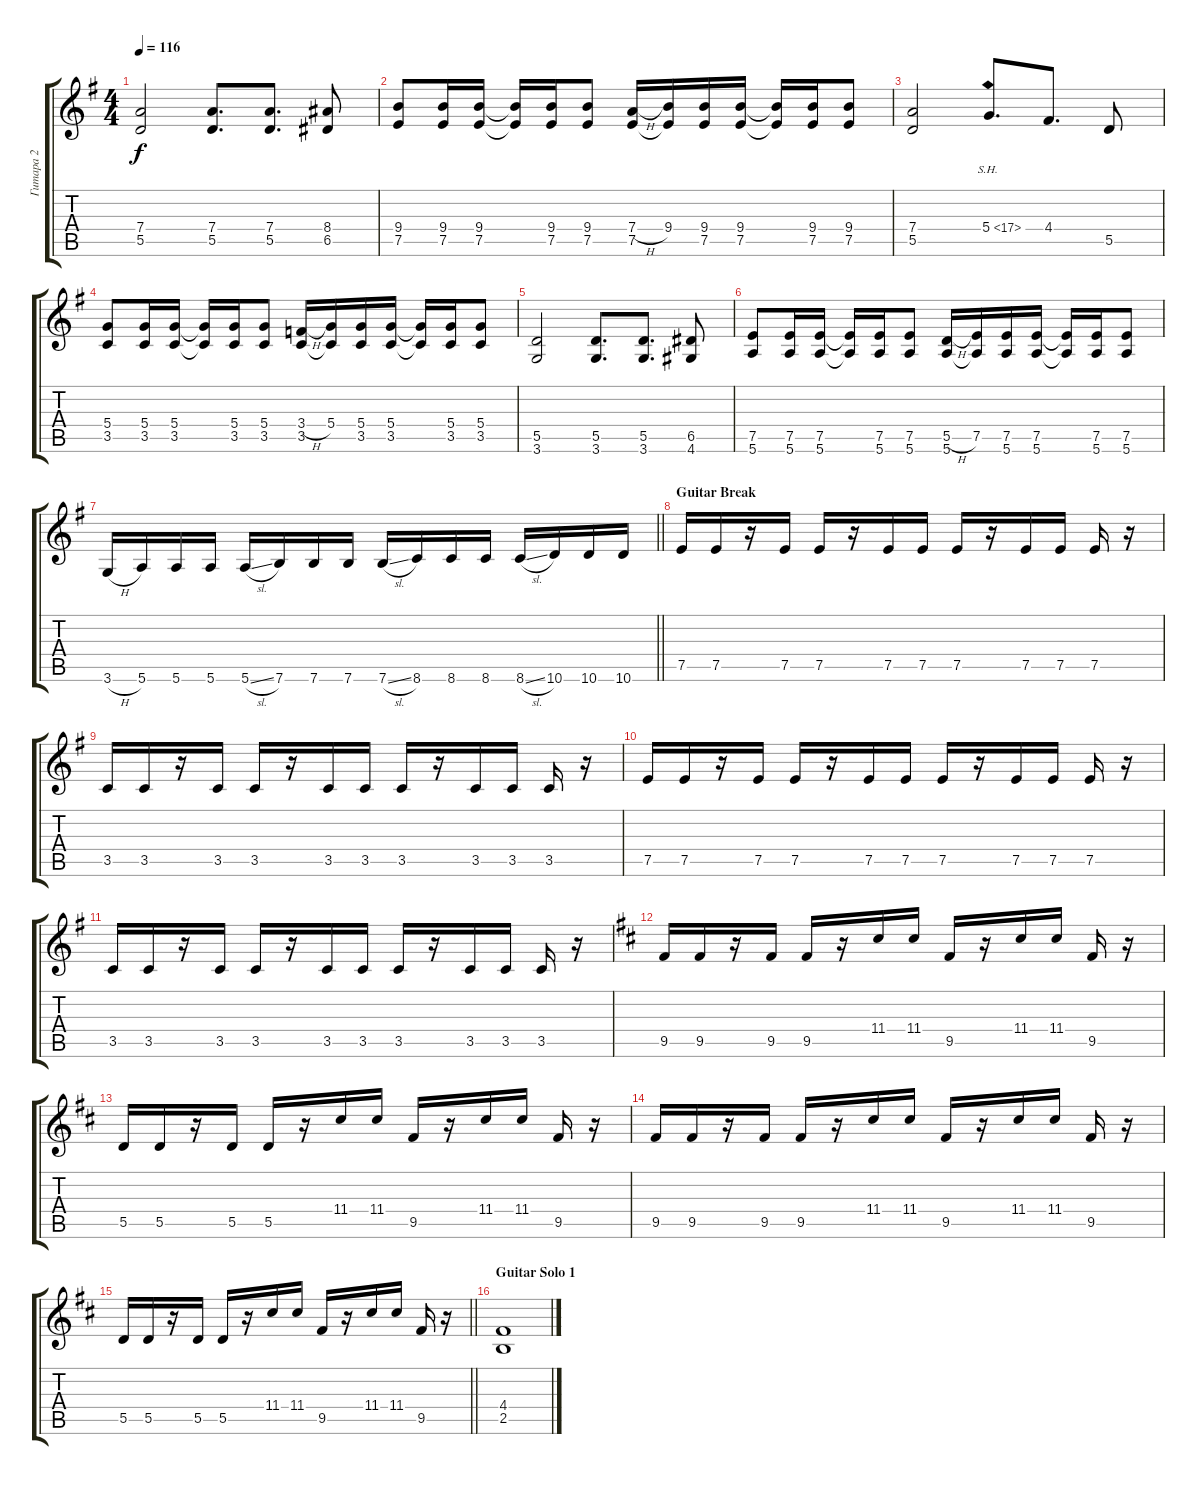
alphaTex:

\track ("Гитара 2" "Гитара 2") {instrument distortionguitar}
\staff {score tabs}
\tuning (E4 B3 G3 D3 A2 E2) {hide}
\ts (4 4)
\tempo 116
\clef g2
\ks eminor
(7.4 5.5).2{dy f} (7.4 5.5).8{d} (7.4 5.5).8{d} (8.4 6.5).8 |
(9.4 7.5).8 (9.4 7.5).16 (9.4 7.5).16 (9.4{t} 7.5{t}).16 (9.4 7.5).16 (9.4 7.5).8 (7.4{h} 7.5).16 (9.4 7.5{t}).16 (9.4 7.5).16 (9.4 7.5).16 (9.4{t} 7.5{t}).16 (9.4 7.5).16 (9.4 7.5).8 |
(7.4 5.5).2 5.4{sh 12}.8{d} 4.4.8{d} 5.5.8 |
(5.4 3.5).8 (5.4 3.5).16 (5.4 3.5).16 (5.4{t} 3.5{t}).16 (5.4 3.5).16 (5.4 3.5).8 (3.4{h} 3.5).16 (5.4 3.5{t}).16 (5.4 3.5).16 (5.4 3.5).16 (5.4{t} 3.5{t}).16 (5.4 3.5).16 (5.4 3.5).8 |
(5.5 3.6).2 (5.5 3.6).8{d} (5.5 3.6).8{d} (6.5 4.6).8 |
(7.5 5.6).8 (7.5 5.6).16 (7.5 5.6).16 (7.5{t} 5.6{t}).16 (7.5 5.6).16 (7.5 5.6).8 (5.5{h} 5.6).16 (7.5 5.6{t}).16 (7.5 5.6).16 (7.5 5.6).16 (7.5{t} 5.6{t}).16 (7.5 5.6).16 (7.5 5.6).8 |
\barLineRight lightlight
3.6{h}.16 5.6.16 5.6.16 5.6.16 5.6{sl}.16 7.6.16 7.6.16 7.6.16 7.6{sl}.16 8.6.16 8.6.16 8.6.16 8.6{sl}.16 10.6.16 10.6.16 10.6.16 |
\section ("" "Guitar Break")
7.5.16 7.5.16 r.16 7.5.16 7.5.16 r.16 7.5.16 7.5.16 7.5.16 r.16 7.5.16 7.5.16 7.5.16 r.16 |
3.5.16 3.5.16 r.16 3.5.16 3.5.16 r.16 3.5.16 3.5.16 3.5.16 r.16 3.5.16 3.5.16 3.5.16 r.16 |
7.5.16 7.5.16 r.16 7.5.16 7.5.16 r.16 7.5.16 7.5.16 7.5.16 r.16 7.5.16 7.5.16 7.5.16 r.16 |
3.5.16 3.5.16 r.16 3.5.16 3.5.16 r.16 3.5.16 3.5.16 3.5.16 r.16 3.5.16 3.5.16 3.5.16 r.16 |
\ks bminor
9.5.16 9.5.16 r.16 9.5.16 9.5.16 r.16 11.4.16{volume 15} 11.4.16 9.5.16{volume 13} r.16 11.4.16{volume 15} 11.4.16 9.5.16{volume 13} r.16 |
5.5.16 5.5.16 r.16 5.5.16 5.5.16 r.16 11.4.16{volume 15} 11.4.16 9.5.16{volume 13} r.16 11.4.16{volume 15} 11.4.16 9.5.16{volume 13} r.16 |
9.5.16 9.5.16 r.16 9.5.16 9.5.16 r.16 11.4.16 11.4.16 9.5.16 r.16 11.4.16 11.4.16 9.5.16 r.16 |
\barLineRight lightlight
5.5.16 5.5.16 r.16 5.5.16 5.5.16 r.16 11.4.16{volume 15} 11.4.16 9.5.16{volume 13} r.16 11.4.16{volume 15} 11.4.16 9.5.16{volume 13} r.16 |
\section ("" "Guitar Solo 1")
(4.4 2.5).1{volume 15}
